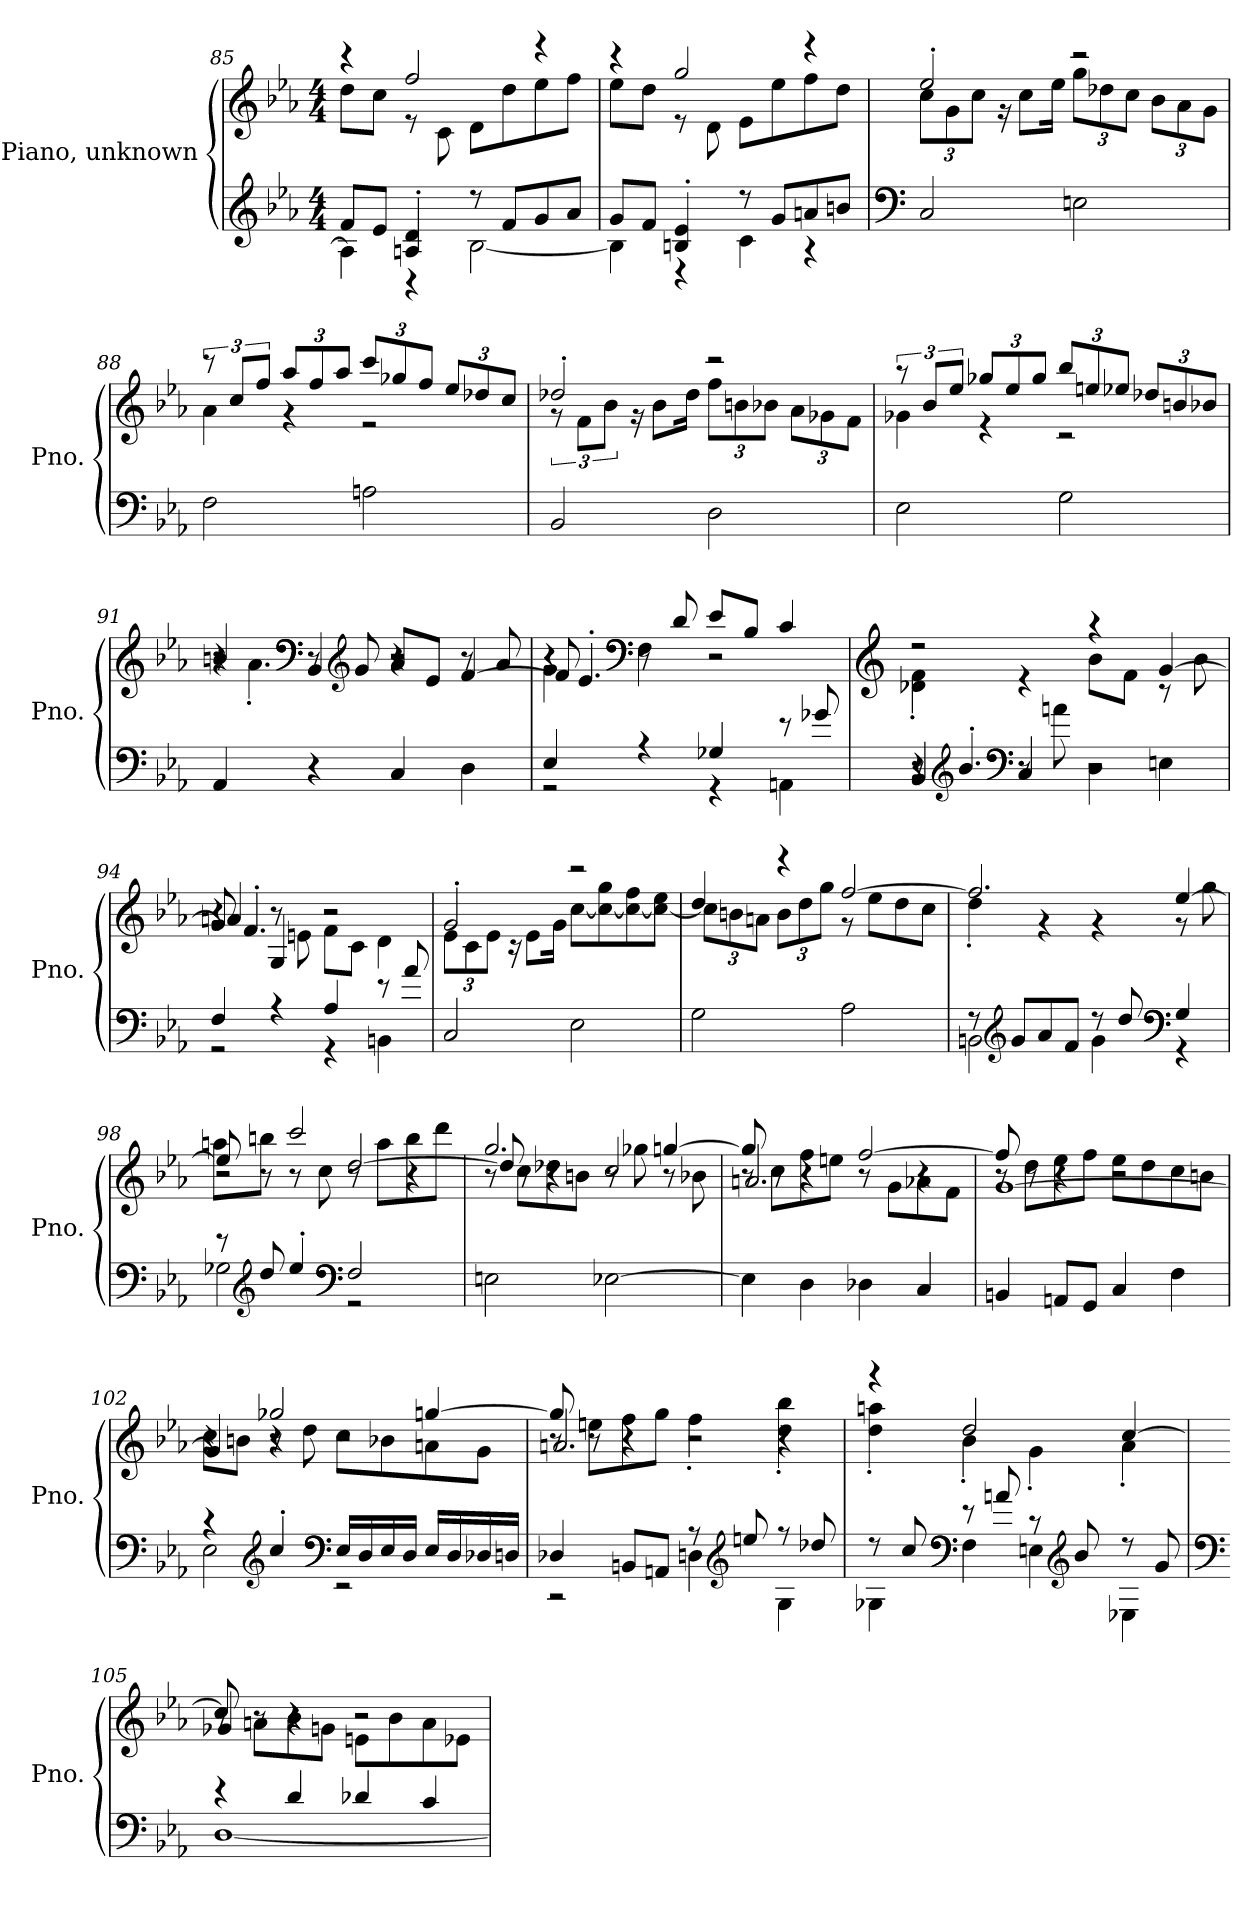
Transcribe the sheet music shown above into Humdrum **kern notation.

**kern	**kern
*part1	*part1
*staff2	*staff1
*I"Piano, unknown	*
*I'Pno.	*
*clefG2	*clefG2
*k[b-e-a-]	*k[b-e-a-]
*M4/4	*M4/4
=85	=85
*^	*^
8f/L	4A-\]	4r	8dd\L
8e-/J	.	.	8cc\J
4An/' 4d/'	4r	2ff/	8r
.	.	.	8c\
8r	[2B-\	.	8d\L
8f/L	.	.	8dd\
8g/	.	4r	8ee-\
8a-/J	.	.	8ff\J
=86	=86	=86	=86
8g/L	4B-\]	4r	8ee-\L
8f/J	.	.	8dd\J
4Bn/' 4e-/'	4r	2gg/	8r
.	.	.	8d\
8r	4c\	.	8e-\L
8g/L	.	.	8ee-\
8an/	4r	4r	8ff\
8bn/J	.	.	8dd\J
*v	*v	*	*
!!LO:LB:g=z	!!
=87	=87	=87
*clefF4	*	*
*	*	*Xbrackettup
2C/	2ee-'/	12cc\L
.	.	12g\
.	.	12cc\J
.	.	16r
.	.	8cc\L
.	.	16ee-\Jk
2En\	2r	12gg\L
.	.	12dd-X\
.	.	12cc\J
.	.	12b-\L
.	.	12a-\
.	.	12g\J
=88	=88	=88
*	*brackettup	*
2F\	12r	4a-\
.	12cc/L	.
.	12ff/J	.
*	*Xbrackettup	*
.	12aa-/L	4r
.	12ff/	.
.	12aa-/J	.
2An\	12ccc/L	2r
.	12gg-X/	.
.	12ff/J	.
.	12ee-/L	.
.	12dd-X/	.
.	12cc/J	.
=89	=89	=89
*	*	*brackettup
2BB-/	2dd-X'/	12r
.	.	12f\L
.	.	12b-\J
.	.	16r
.	.	8b-\L
.	.	16dd-\Jk
*	*	*Xbrackettup
2D\	2r	12ff\L
.	.	12bn\
.	.	12b-X\J
.	.	12a-\L
.	.	12g-X\
.	.	12f\J
!!LO:PB:g=z	!!
=90	=90	=90
*	*brackettup	*
2E-\	12r	4g-X\
.	12b-/L	.
.	12ee-/J	.
*	*Xbrackettup	*
.	12gg-X/L	4r
.	12ee-/	.
.	12gg-/J	.
2G\	12bb-/L	2r
.	12een/	.
.	12ee-X/J	.
.	12dd-X/L	.
.	12bn/	.
.	12b-X/J	.
=91	=91	=91
*	*	*^
4AA-/	4r	8r	4bn/
.	.	4.a-'\	.
*	*clefF4	*	*
4r	8r	.	4BB-/
*	*clefG2	*	*
.	8g/	.	.
4C/	8a-/L	2r	4r
.	8e-/J	.	.
4D\	8r	.	[4f/
.	8a-/	.	.
!!LO:LB:g=z	!!	!!
=92	=92	=92	=92
*^	*	*	*
4E-/	2r	4r	4g\	8f/]
.	.	.	.	4.e-'/
*	*	*clefF4	*	*
4r	.	8r	4F\	.
.	.	8d/	.	.
4G-X/	4r	8e-/L	2r	2r
.	.	8B-/J	.	.
8r	4AAn\	4c/	.	.
8g-X/	.	.	.	.
*v	*v	*	*	*
*	*v	*v	*v
=93	=93
*	*clefG2
*^	*^
*	*^	*	*
8r	4r	4BB-/	2r	4d-X\' 4f\'
*clefG2	*	*	*	*
4.b-'/	.	.	.	.
*clefF4	*	*	*	*
.	8r	4C/	.	4r
.	8an\	.	.	.
2r	4D\	2r	4r	8b-\L
.	.	.	.	8f\J
.	4En\	.	[4g/	8r
.	.	.	.	8b-\
*	*v	*v	*	*
=94	=94	=94	=94
*	*	*	*^
4F/	2r	8g/]	4r	4an/
.	.	4.f'/	.	.
4r	.	.	8r	4G/
.	.	.	8en\	.
4A-/	4r	2r	8f\L	2r
.	.	.	8c\J	.
8r	4BBn\	.	4d\	.
8a-/	.	.	.	.
*v	*v	*	*	*
*	*	*v	*v
!!LO:LB:g=z
=95	=95	=95
2C/	2g'/	12e-\L
.	.	12c\
.	.	12e-\J
.	.	16r
.	.	8e-\L
.	.	16g\Jk
2E-\	2r	[8cc\L
.	.	8cc\_ 8gg\
.	.	8cc\_ 8ff\
.	.	8cc\_ 8ee-\J
=96	=96	=96
2G\	4dd/	12cc\L]
.	.	12bn\
.	.	12an\J
.	4r	12b\L
.	.	12dd\
.	.	12gg\J
2A-\	[2ff/	8r
.	.	8ee-\L
.	.	8dd\
.	.	8cc\J
=97	=97	=97
*^	*	*
8r	2BBn\	2.ff/]	4dd'\
*clefG2	*	*	*
8g/L	.	.	.
8a-/	.	.	4r
8f/J	.	.	.
8r	4g\	.	4r
8dd/	.	.	.
*clefF4	*	*	*
4G/	4r	[4ee-/	8r
.	.	.	8gg\
!!LO:LB:g=z
=98	=98	=98	=98
*	*	*	*^
8r	2G-X\	8ee-/]	8aan\L	2r
*clefG2	*	*	*	*
8dd/	.	8r	8bbn\J	.
4ee-'/	.	2ccc/	8r	.
.	.	.	8cc\	.
*clefF4	*	*	*	*
2F/	2r	.	8r	[2dd/
.	.	.	8aa\L	.
.	.	4r	8bb\	.
.	.	.	8ddd\J	.
*v	*v	*	*	*
=99	=99	=99	=99
2En\	2.gg/	8r	8dd/]
.	.	8cc\L	8r
.	.	8dd-X\	4r
.	.	8bn\J	.
[2E-X\	.	8r	2cc/
.	.	8gg-X\	.
.	[4ggn/	8r	.
.	.	8b-X\	.
=100	=100	=100	=100
4E-\]	8gg/]	8r	2.an/
.	8r	8cc\L	.
4D\	4r	8ff\	.
.	.	8een\J	.
4D-X\	[2ff/	8r	.
.	.	8g\L	.
4C/	.	8a-X\	4r
.	.	8f\J	.
!!LO:LB:g=z	!!	!!
=101	=101	=101	=101
4BBn/	8ff/]	8r	[1g
.	8r	8dd\L	.
8AAn/L	4r	8ee-\	.
8GG/J	.	8ff\J	.
4C/	2r	8ee-\L	.
.	.	8dd\	.
4F\	.	8cc\	.
.	.	8bn\J	.
=102	=102	=102	=102
*^	*	*	*
4r	2E-\	4r	8cc\L	4g/]
.	.	.	8bn\J	.
*clefG2	*	*	*	*
4cc'/	.	2gg-X/	8r	4r
.	.	.	8dd\	.
*clefF4	*	*	*	*
16E-/LL	2r	.	8cc\L	2r
16D/	.	.	.	.
16E-/	.	.	8b-X\	.
16D/JJ	.	.	.	.
16E-/LL	.	[4ggn/	8an\	.
16D/	.	.	.	.
16D-X/	.	.	8g\J	.
16Dn/JJ	.	.	.	.
=103	=103	=103	=103	=103
4D-X/	2r	8gg/]	8r	2.an/
.	.	8r	8een\L	.
8BBn/L	.	4r	8ff\	.
8AAn/J	.	.	8gg\J	.
8r	4Dn\	2r	4ff'\	.
*clefG2	*	*	*	*
8een/	.	.	.	.
8r	4G\	.	4dd\' 4bb-\'	4r
8dd-X/	.	.	.	.
*	*	*	*v	*v
!!LO:LB:g=z
=104	=104	=104	=104
8r	4G-X\	4r	4dd\' 4aan\'
8cc/	.	.	.
*clefF4	*	*	*
8r	4F\	2dd/	4b-'\
8an/	.	.	.
8r	4En\	.	4g'\
*clefG2	*	*	*
8b-/	.	.	.
8r	4E-X\	[4cc/	4a-'\
8g/	.	.	.
*	*	*v	*v
=105	=105	=105
*clefF4	*	*
*	*	*^
*	*	*	*^
4r	[1D	8cc/]	8r	4g-X/
.	.	8r	8an\L	.
4d/	.	4r	8b-\	4r
.	.	.	8gn\J	.
4d-X/	.	2r	8en\L	2r
.	.	.	8b-\	.
4c/	.	.	8a\	.
.	.	.	8e-X\J	.
*v	*v	*	*	*
*	*v	*v	*v
=	=
*-	*-
